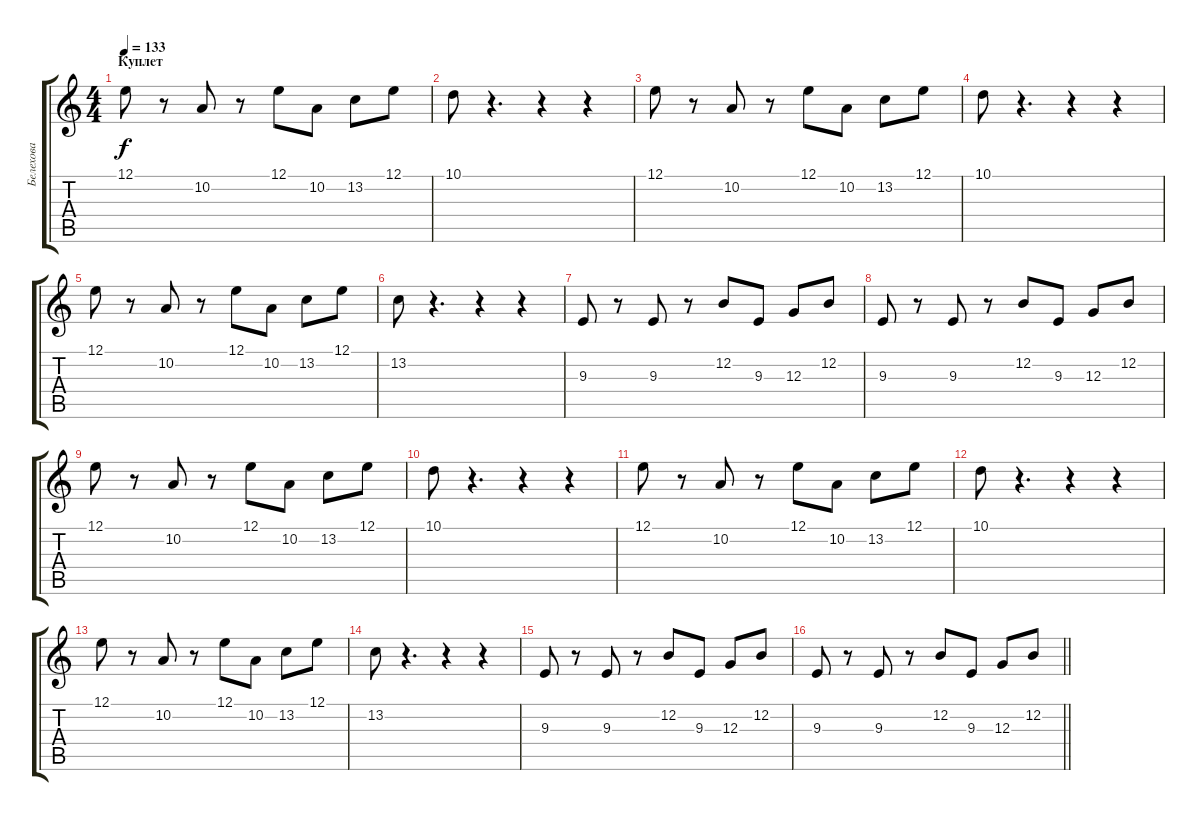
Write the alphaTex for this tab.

\track ("Белехова" "Белехова") {instrument orchestralharp}
\staff {score tabs}
\tuning (E4 B3 G3 D3 A2 E2) {hide}
\ts (4 4)
\section ("" "Куплет")
\tempo 133
\clef g2
\ks c
12.1.8{dy f} r.8 10.2.8 r.8 12.1.8 10.2.8 13.2.8 12.1.8 |
10.1.8 r.4{d} r.4 r.4 |
12.1.8 r.8 10.2.8 r.8 12.1.8 10.2.8 13.2.8 12.1.8 |
10.1.8 r.4{d} r.4 r.4 |
12.1.8 r.8 10.2.8 r.8 12.1.8 10.2.8 13.2.8 12.1.8 |
13.2.8 r.4{d} r.4 r.4 |
9.3.8 r.8 9.3.8 r.8 12.2.8 9.3.8 12.3.8 12.2.8 |
9.3.8 r.8 9.3.8 r.8 12.2.8 9.3.8 12.3.8 12.2.8 |
12.1.8 r.8 10.2.8 r.8 12.1.8 10.2.8 13.2.8 12.1.8 |
10.1.8 r.4{d} r.4 r.4 |
12.1.8 r.8 10.2.8 r.8 12.1.8 10.2.8 13.2.8 12.1.8 |
10.1.8 r.4{d} r.4 r.4 |
12.1.8 r.8 10.2.8 r.8 12.1.8 10.2.8 13.2.8 12.1.8 |
13.2.8 r.4{d} r.4 r.4 |
9.3.8 r.8 9.3.8 r.8 12.2.8 9.3.8 12.3.8 12.2.8 |
\barLineRight lightlight
9.3.8 r.8 9.3.8 r.8 12.2.8 9.3.8 12.3.8 12.2.8
